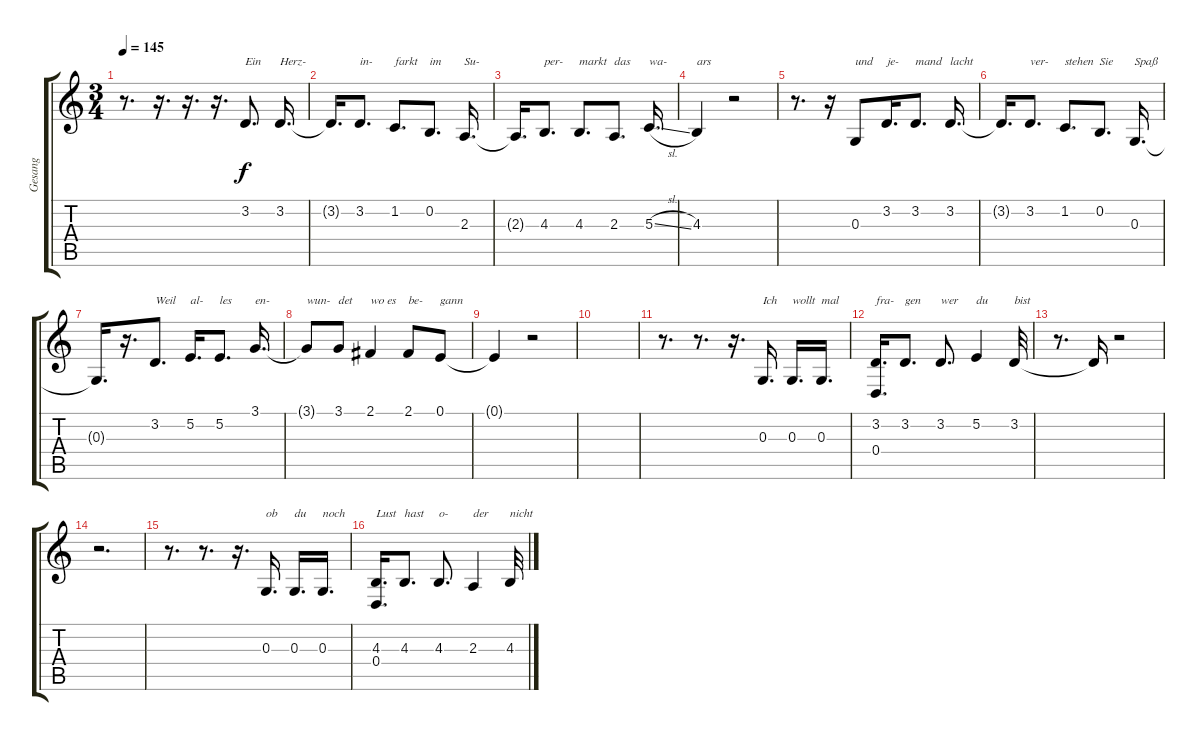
\track ("Gesang" "Gesang") {instrument lead6voice}
\staff {score tabs}
\tuning (E4 B3 G3 D3 A2 E2) {hide}
\ts (3 4)
\tempo 145
\clef g2
\ks c
r.8{d dy f} r.16{d} r.16{d} r.16{d} 3.2.8{d txt "Ein"} 3.2.16{d txt "Herz-"} |
3.2{t}.16{d} 3.2.8{d txt "in-"} 1.2.8{d txt "farkt"} 0.2.8{d txt "im"} 2.3.16{d txt "Su-"} |
2.3{t}.16{d} 4.3.8{d txt "per-"} 4.3.8{d txt "markt"} 2.3.8{d txt "das"} 5.3{sl}.16{d txt "wa-"} |
4.3.4{txt "ars"} r.2 |
r.8{d} r.16 0.3.8{txt "und"} 3.2.16{d txt "je-"} 3.2.8{d txt "mand"} 3.2.16{d txt "lacht"} |
3.2{t}.16{d} 3.2.8{d txt "ver-"} 1.2.8{d txt "stehen"} 0.2.8{d txt "Sie"} 0.3.16{d txt "Spaß"} |
0.3{t}.16{d} r.16{d} 3.2.8{d txt "Weil"} 5.2.16{d txt "al-"} 5.2.8{d txt "les"} 3.1.16{d txt "en-"} |
3.1{t}.8{txt "wun-"} 3.1.8{txt "det"} 2.1.4{txt "wo es"} 2.1.8{txt "be-"} 0.1.8{txt "gann"} |
0.1{t}.4 r.2 |
|
r.8{d} r.8{d} r.16{d} 0.3.16{d txt "Ich"} 0.3.16{d txt "wollt"} 0.3.16{d txt "mal"} |
(3.2 0.4).16{d txt "fra-"} 3.2.8{d txt "gen"} 3.2.8{d txt "wer"} 5.2.4{txt "du"} 3.2.32{txt "bist"} |
r.8{d} 3.2{t}.16 r.2 |
r.2{d} |
r.8{d} r.8{d} r.16{d} 0.3.16{d txt "ob"} 0.3.16{d txt "du"} 0.3.16{d txt "noch"} |
(4.3 0.4).16{d txt "Lust"} 4.3.8{d txt "hast"} 4.3.8{d txt "o-"} 2.3.4{txt "der"} 4.3.32{txt "nicht"}
